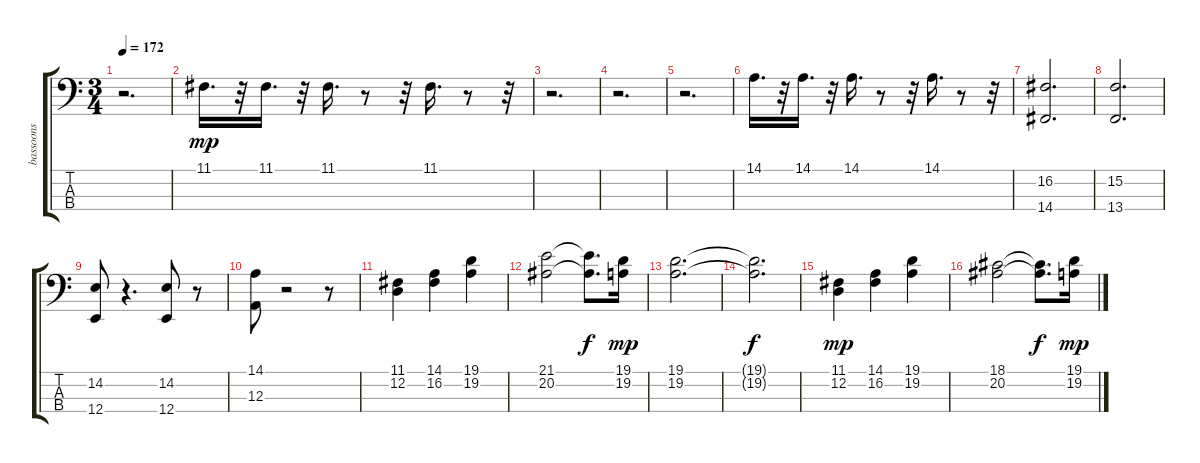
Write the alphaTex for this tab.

\track ("bassoons" "bassoons") {instrument bassoon}
\staff {score tabs}
\tuning (G2 D2 A1 E1) {hide}
\ts (3 4)
\tempo 172
\clef f4
\ks c
r.2{d dy mp} |
11.1.16{d} r.32 11.1.16{d} r.32 11.1.16{d} r.8 r.32 11.1.16{d} r.8 r.32 |
r.2{d} |
r.2{d} |
r.2{d} |
14.1.16{d} r.32 14.1.16{d} r.32 14.1.16{d} r.8 r.32 14.1.16{d} r.8 r.32 |
(16.2 14.4).2{d} |
(15.2 13.4).2{d} |
(14.2 12.4).8 r.4{d} (14.2 12.4).8 r.8 |
(14.1 12.3).8 r.2 r.8 |
(11.1 12.2).4 (14.1 16.2).4 (19.1 19.2).4 |
(21.1 20.2).2 (21.1{t} 20.2{t}).8{d dy f} (19.1 19.2).16{dy mp} |
(19.1 19.2).2{d} |
(19.1{t} 19.2{t}).2{d dy f} |
(11.1 12.2).4{dy mp} (14.1 16.2).4 (19.1 19.2).4 |
(18.1 20.2).2 (18.1{t} 20.2{t}).8{d dy f} (19.1 19.2).16{dy mp}
